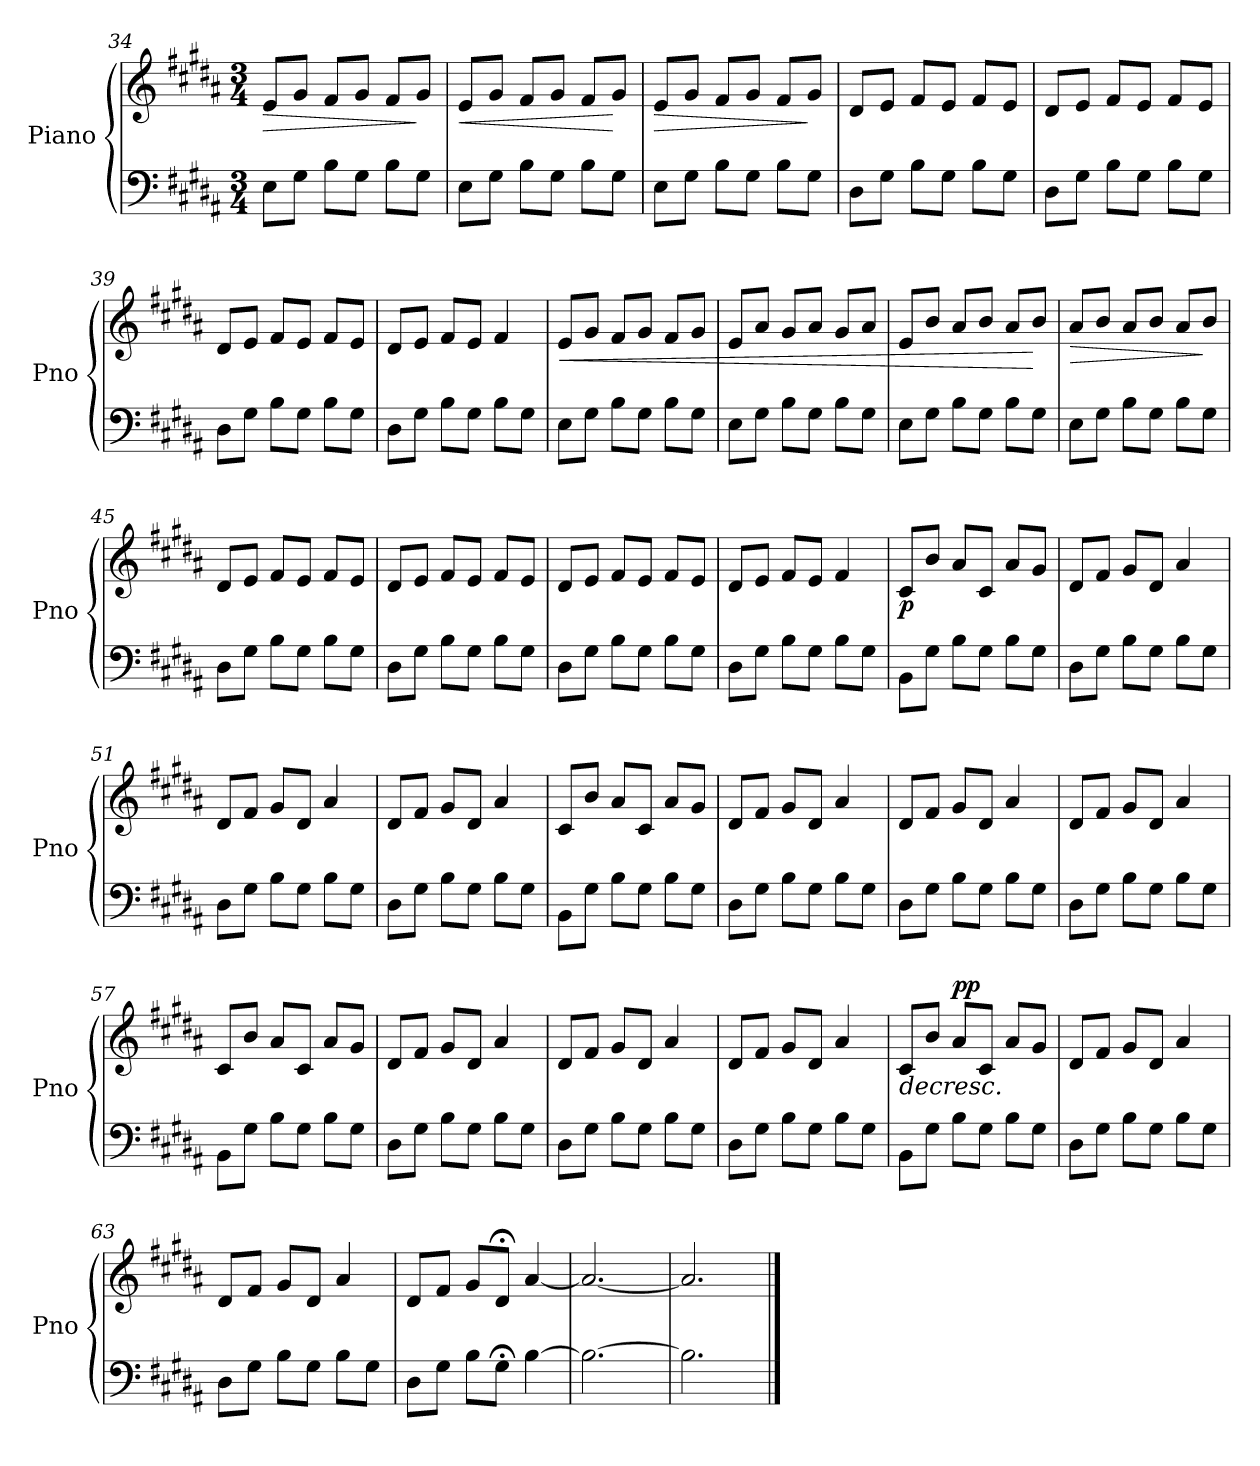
**kern	**kern	**dynam
*part1	*part1	*part1
*staff2	*staff1	*staff1/2
*I"Piano	*	*
*I'Pno	*	*
*clefF4	*clefG2	*
*k[f#c#g#d#a#]	*k[f#c#g#d#a#]	*
*M3/4	*M3/4	*
=34	=34	=34
!	!	!LO:HP:b
8E\L	8e/L	>
8G#\J	8g#/J	.
8B\L	8f#/L	.
8G#\J	8g#/J	.
8B\L	8f#/L	.
8G#\J	8g#/J	]
=35	=35	=35
!	!	!LO:HP:b
8E\L	8e/L	<
8G#\J	8g#/J	.
8B\L	8f#/L	.
8G#\J	8g#/J	.
8B\L	8f#/L	.
8G#\J	8g#/J	[
=36	=36	=36
!	!	!LO:HP:b
8E\L	8e/L	>
8G#\J	8g#/J	.
8B\L	8f#/L	.
8G#\J	8g#/J	.
8B\L	8f#/L	.
8G#\J	8g#/J	]
=37	=37	=37
8D#\L	8d#/L	.
8G#\J	8e/J	.
8B\L	8f#/L	.
8G#\J	8e/J	.
8B\L	8f#/L	.
8G#\J	8e/J	.
=38	=38	=38
8D#\L	8d#/L	.
8G#\J	8e/J	.
8B\L	8f#/L	.
8G#\J	8e/J	.
8B\L	8f#/L	.
8G#\J	8e/J	.
=39	=39	=39
8D#\L	8d#/L	.
8G#\J	8e/J	.
8B\L	8f#/L	.
8G#\J	8e/J	.
8B\L	8f#/L	.
8G#\J	8e/J	.
=40	=40	=40
8D#\L	8d#/L	.
8G#\J	8e/J	.
8B\L	8f#/L	.
8G#\J	8e/J	.
8B\L	4f#/	.
8G#\J	.	.
=41	=41	=41
!	!	!LO:HP:b
8E\L	8e/L	<
8G#\J	8g#/J	.
8B\L	8f#/L	.
8G#\J	8g#/J	.
8B\L	8f#/L	.
8G#\J	8g#/J	.
=42	=42	=42
8E\L	8e/L	.
8G#\J	8a#/J	.
8B\L	8g#/L	.
8G#\J	8a#/J	.
8B\L	8g#/L	.
8G#\J	8a#/J	.
=43	=43	=43
8E\L	8e/L	.
8G#\J	8b/J	.
8B\L	8a#/L	.
8G#\J	8b/J	.
8B\L	8a#/L	.
8G#\J	8b/J	[
=44	=44	=44
!	!	!LO:HP:b
8E\L	8a#/L	>
8G#\J	8b/J	.
8B\L	8a#/L	.
8G#\J	8b/J	.
8B\L	8a#/L	.
8G#\J	8b/J	]
=45	=45	=45
8D#\L	8d#/L	.
8G#\J	8e/J	.
8B\L	8f#/L	.
8G#\J	8e/J	.
8B\L	8f#/L	.
8G#\J	8e/J	.
=46	=46	=46
8D#\L	8d#/L	.
8G#\J	8e/J	.
8B\L	8f#/L	.
8G#\J	8e/J	.
8B\L	8f#/L	.
8G#\J	8e/J	.
=47	=47	=47
8D#\L	8d#/L	.
8G#\J	8e/J	.
8B\L	8f#/L	.
8G#\J	8e/J	.
8B\L	8f#/L	.
8G#\J	8e/J	.
=48	=48	=48
8D#\L	8d#/L	.
8G#\J	8e/J	.
8B\L	8f#/L	.
8G#\J	8e/J	.
8B\L	4f#/	.
8G#\J	.	.
=49	=49	=49
!	!	!LO:DY:b
8BB\L	8c#/L	p
8G#\J	8b/J	.
8B\L	8a#/L	.
8G#\J	8c#/J	.
8B\L	8a#/L	.
8G#\J	8g#/J	.
=50	=50	=50
8D#\L	8d#/L	.
8G#\J	8f#/J	.
8B\L	8g#/L	.
8G#\J	8d#/J	.
8B\L	4a#/	.
8G#\J	.	.
=51	=51	=51
8D#\L	8d#/L	.
8G#\J	8f#/J	.
8B\L	8g#/L	.
8G#\J	8d#/J	.
8B\L	4a#/	.
8G#\J	.	.
=52	=52	=52
8D#\L	8d#/L	.
8G#\J	8f#/J	.
8B\L	8g#/L	.
8G#\J	8d#/J	.
8B\L	4a#/	.
8G#\J	.	.
=53	=53	=53
8BB\L	8c#/L	.
8G#\J	8b/J	.
8B\L	8a#/L	.
8G#\J	8c#/J	.
8B\L	8a#/L	.
8G#\J	8g#/J	.
=54	=54	=54
8D#\L	8d#/L	.
8G#\J	8f#/J	.
8B\L	8g#/L	.
8G#\J	8d#/J	.
8B\L	4a#/	.
8G#\J	.	.
=55	=55	=55
8D#\L	8d#/L	.
8G#\J	8f#/J	.
8B\L	8g#/L	.
8G#\J	8d#/J	.
8B\L	4a#/	.
8G#\J	.	.
=56	=56	=56
8D#\L	8d#/L	.
8G#\J	8f#/J	.
8B\L	8g#/L	.
8G#\J	8d#/J	.
8B\L	4a#/	.
8G#\J	.	.
=57	=57	=57
8BB\L	8c#/L	.
8G#\J	8b/J	.
8B\L	8a#/L	.
8G#\J	8c#/J	.
8B\L	8a#/L	.
8G#\J	8g#/J	.
=58	=58	=58
8D#\L	8d#/L	.
8G#\J	8f#/J	.
8B\L	8g#/L	.
8G#\J	8d#/J	.
8B\L	4a#/	.
8G#\J	.	.
=59	=59	=59
8D#\L	8d#/L	.
8G#\J	8f#/J	.
8B\L	8g#/L	.
8G#\J	8d#/J	.
8B\L	4a#/	.
8G#\J	.	.
=60	=60	=60
8D#\L	8d#/L	.
8G#\J	8f#/J	.
8B\L	8g#/L	.
8G#\J	8d#/J	.
8B\L	4a#/	.
8G#\J	.	.
=61	=61	=61
!	!	!LO:HP:b
8BB\L	8c#/L	>
8G#\J	8b/J	.
!	!	!LO:DY:a
8B\L	8a#/L	pp
8G#\J	8c#/J	.
8B\L	8a#/L	.
8G#\J	8g#/J	.
=62	=62	=62
8D#\L	8d#/L	.
8G#\J	8f#/J	.
8B\L	8g#/L	.
8G#\J	8d#/J	.
8B\L	4a#/	.
8G#\J	.	.
=63	=63	=63
8D#\L	8d#/L	.
8G#\J	8f#/J	.
8B\L	8g#/L	.
8G#\J	8d#/J	.
8B\L	4a#/	.
8G#\J	.	.
=64	=64	=64
8D#\L	8d#/L	.
8G#\J	8f#/J	.
8B\L	8g#/L	.
8G#;<\J	8d#;</J	.
[4B\	[4a#/	]
=65	=65	=65
2.B\_	2.a#/_	.
=66	=66	=66
2.B\]	2.a#/]	.
==	==	==
*-	*-	*-
